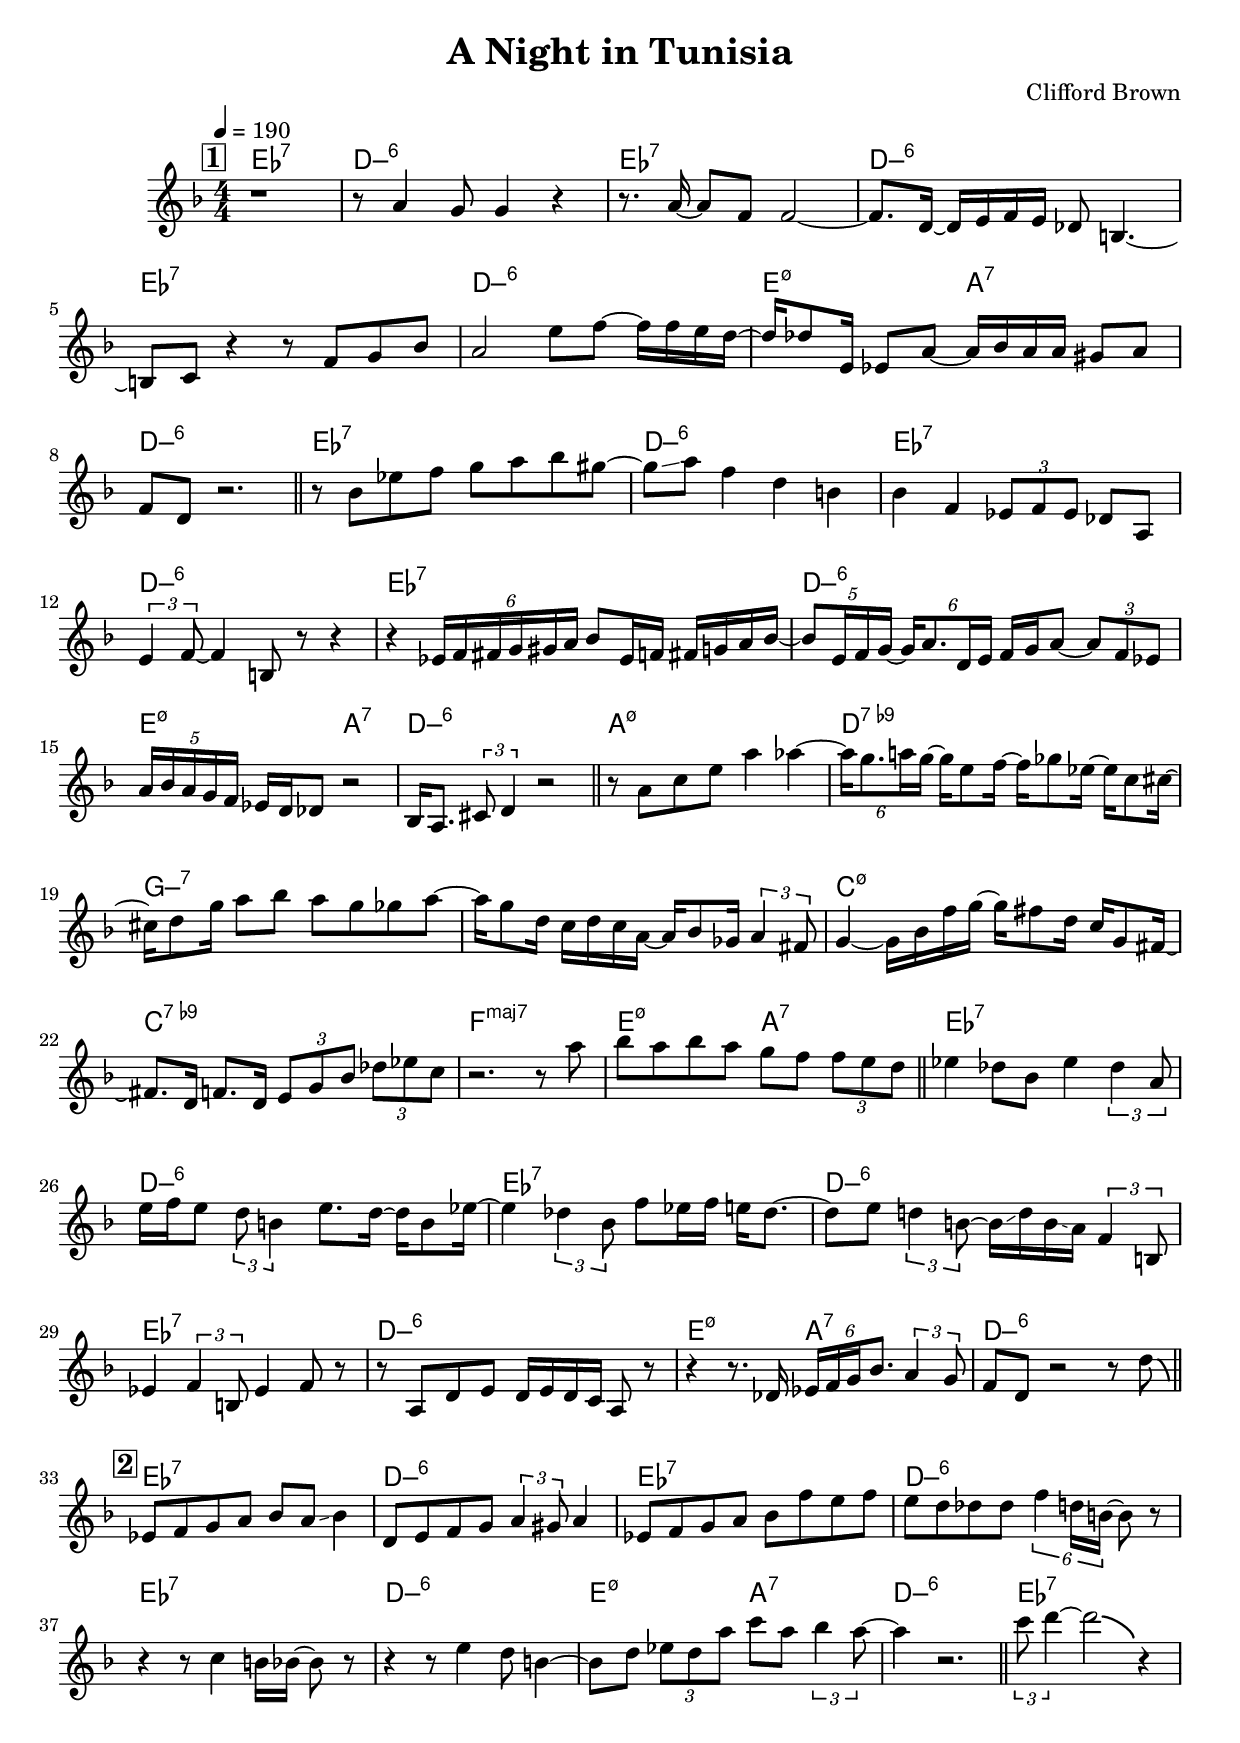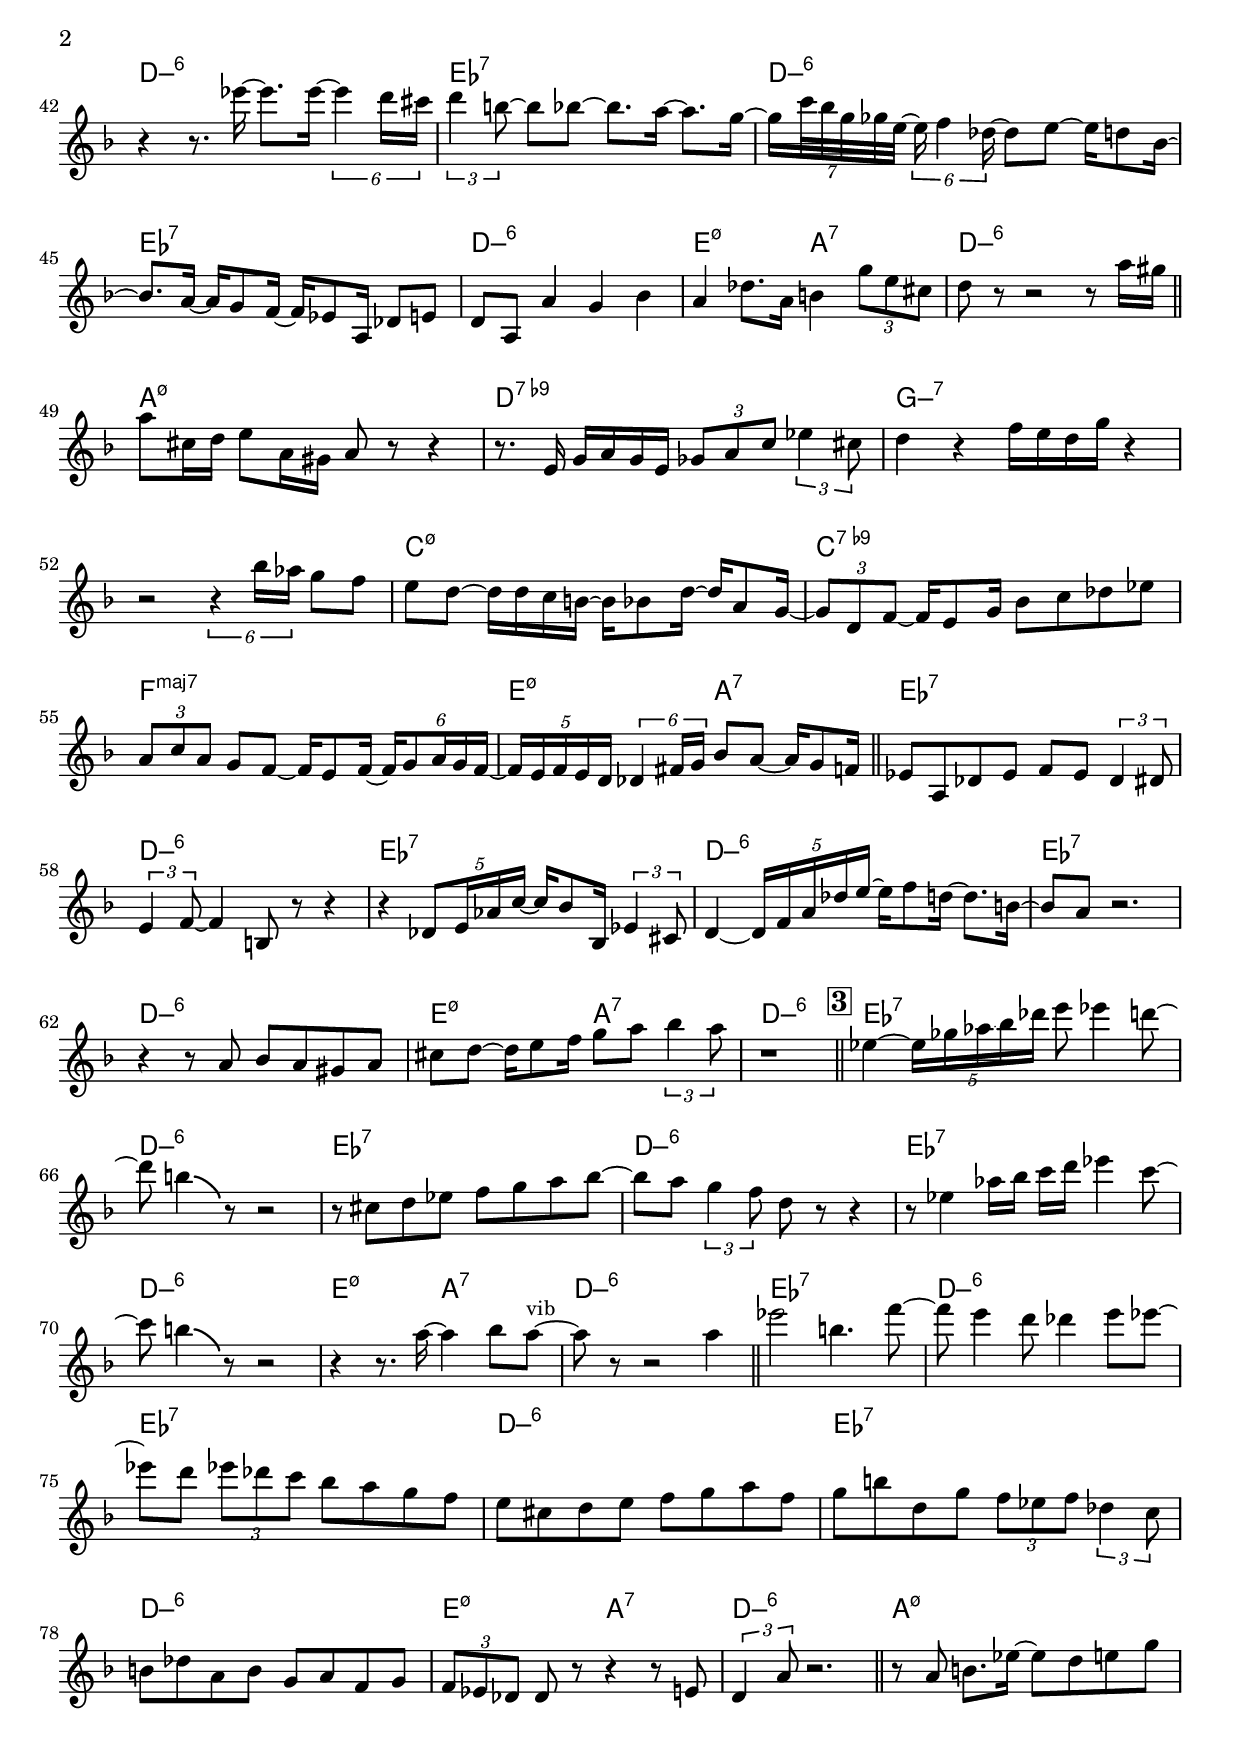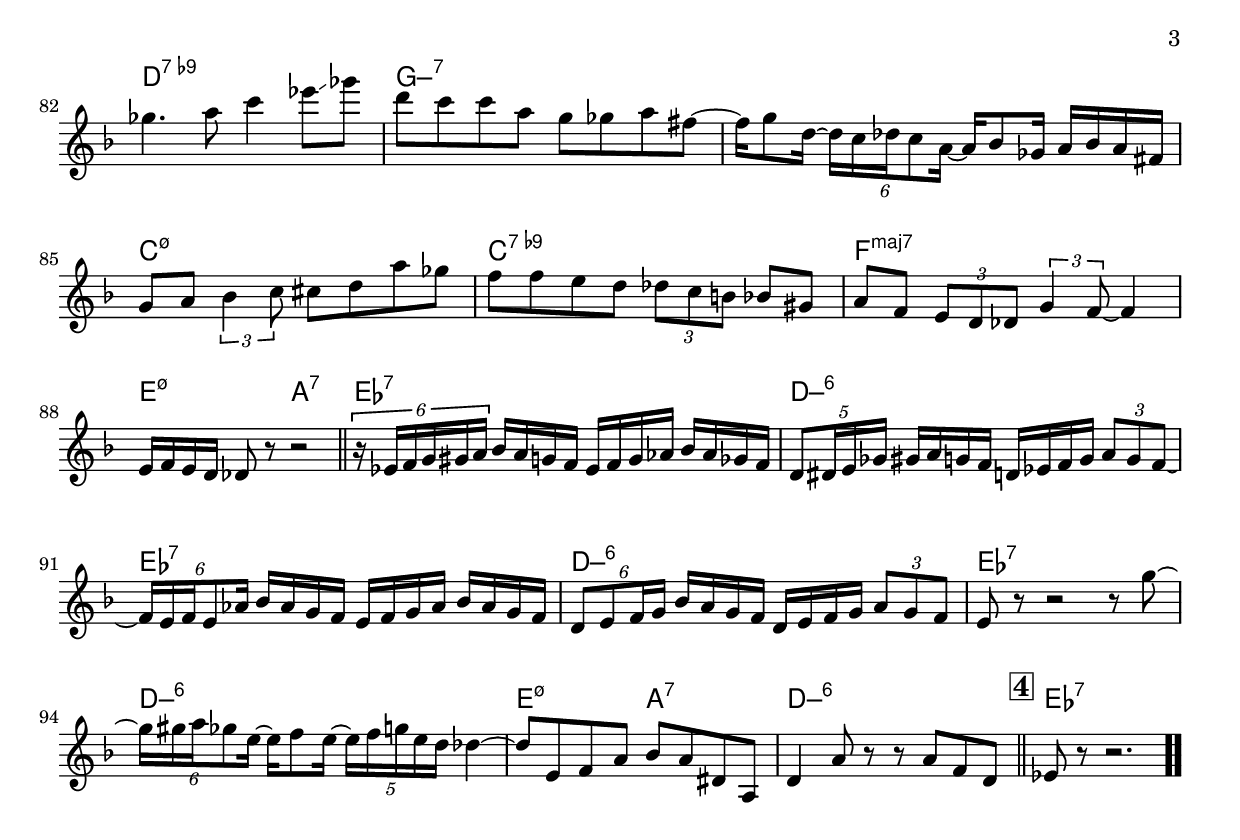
\version "2.13.2"

#(ly:set-option 'point-and-click #f)

\header {
  title = "A Night in Tunisia"
  composer = "Clifford Brown"
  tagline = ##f
}
global =
{
    \override Staff.TimeSignature #'style = #'()
    \time 4/4
    \clef "treble"
    \key d \minor
    \override Rest #'direction = #'0
    \override MultiMeasureRest #'staff-position = #0
}
\score
{
<<
    \transpose c' c'

    \new ChordNames { \chords {
      \set majorSevenSymbol = \markup { "maj7" }
      \set minorChordModifier = \markup { \char ##x2013 }
      
      | es1:7 | d1:min6 | es1:7 | d1:min6 | es1:7 | d1:min6 | e2:min5-7 a2:7 | d1:min6 
      | es1:7 | d1:min6 | es1:7 | d1:min6 | es1:7 | d1:min6 | e2:min5-7 a2:7 | d1:min6 
      | a1:min5-7 | d1:9- | g1:min7 | s1 | c1:min5-7 | c1:9- | f1:maj | e2:min5-7 a2:7 
      | es1:7 | d1:min6 | es1:7 | d1:min6 | es1:7 | d1:min6 | e2:min5-7 a2:7 | d1:min6 
      | es1:7 | d1:min6 | es1:7 | d1:min6 | es1:7 | d1:min6 | e2:min5-7 a2:7 | d1:min6 
      | es1:7 | d1:min6 | es1:7 | d1:min6 | es1:7 | d1:min6 | e2:min5-7 a2:7 | d1:min6 
      | a1:min5-7 | d1:9- | g1:min7 | s1 | c1:min5-7 | c1:9- | f1:maj | e2:min5-7 a2:7 
      | es1:7 | d1:min6 | es1:7 | d1:min6 | es1:7 | d1:min6 | e2:min5-7 a2:7 | d1:min6 
      | es1:7 | d1:min6 | es1:7 | d1:min6 | es1:7 | d1:min6 | e2:min5-7 a2:7 | d1:min6 
      | es1:7 | d1:min6 | es1:7 | d1:min6 | es1:7 | d1:min6 | e2:min5-7 a2:7 | d1:min6 
      | a1:min5-7 | d1:9- | g1:min7 | s1 | c1:min5-7 | c1:9- | f1:maj | e2:min5-7 a2:7 
      | es1:7 | d1:min6 | es1:7 | d1:min6 | es1:7 | d1:min6 | e2:min5-7 a2:7 | d1:min6 
      | es1:7|
      }
      }

    \new Staff
    <<
    \transpose c' c'

    {
      \global
  		%\override Score.MetronomeMark #'transparent = ##t
  		%\override Score.MetronomeMark #'stencil = ##f
  		
  		\override HorizontalBracket #'direction = #UP
  		\override HorizontalBracket #'bracket-flare = #'(0 . 0)
  		
  		\override TextSpanner #'dash-fraction = #1.0
  		\override TextSpanner #'bound-details #'left #'text = \markup{ \concat{\draw-line #'(0 . -1.0) \draw-line #'(1.0 . 0) }}
  		\override TextSpanner #'bound-details #'right #'text = \markup{ \concat{ \draw-line #'(1.0 . 0) \draw-line #'(0 . -1.0) }}
          \set Score.markFormatter = #format-mark-box-numbers


      \tempo 4 = 190
      \set Score.currentBarNumber = #1
     
      \bar "||" \mark \default r1 
      | r8 a'4 g'8 g'4 r4 
      | r8. a'16~ a'8 f'8 f'2~ 
      | f'8. d'16~ d'16 e'16 f'16 e'16 des'8 b4.~ 
      | b8 c'8 r4 r8 f'8 g'8 bes'8 
      | a'2 e''8 f''8~ f''16 f''16 e''16 d''16~ 
      | d''16 des''8 e'16 es'8 a'8~ a'16 bes'16 a'16 a'16 gis'8 a'8 
      | f'8 d'8 r2. 
      \bar "||" r8 bes'8 es''8 f''8 g''8 a''8 bes''8 gis''8~ 
      | gis''8\glissando  a''8 f''4 d''4 b'4 
      | bes'4 f'4 \tuplet 3/2 {es'8 f'8 es'8} des'8 a8 
      | \tuplet 3/2 {e'4 f'8~} f'4 b8 r8 r4 
      | r4 \tuplet 6/4 {es'16 f'16 fis'16 g'16 gis'16 a'16} bes'8 es'16 f'16 fis'16 g'16 a'16 bes'16~ 
      | \tuplet 5/4 {bes'8 e'16 f'16 g'16~} \tuplet 6/4 {g'16 a'8. d'16 e'16} f'16 g'16 a'8~ \tuplet 3/2 {a'8 f'8 es'8} 
      | \tuplet 5/4 {a'16 bes'16 a'16 g'16 f'16} es'16 d'16 des'8 r2 
      | bes16 a8. \tuplet 3/2 {cis'8 d'4} r2 
      \bar "||" r8 a'8 c''8 e''8 a''4 aes''4~ 
      | \tuplet 6/4 {aes''16 g''8. a''16 g''16~} g''16 e''8 f''16~ f''16 ges''8 es''16~ es''16 c''8 cis''16~ 
      | cis''16 d''8 g''16 a''8 bes''8 a''8 g''8 ges''8 a''8~ 
      | a''16 g''8 d''16 c''16 d''16 c''16 a'16~ a'16 bes'8 ges'16 \tuplet 3/2 {a'4 fis'8} 
      | g'4~ g'16 bes'16 f''16 g''16~ g''16 fis''8 d''16 c''16 g'8 fis'16~ 
      | fis'8. d'16 f'8. d'16 \tuplet 3/2 {e'8 g'8 bes'8} \tuplet 3/2 {des''8 es''8 c''8} 
      | r2. r8 a''8 
      | bes''8 a''8 bes''8 a''8 g''8 f''8 \tuplet 3/2 {f''8 e''8 d''8} 
      \bar "||" es''4 des''8 bes'8 es''4 \tuplet 3/2 {des''4 a'8} 
      | e''16 f''16 e''8 \tuplet 3/2 {d''8 b'4} e''8. d''16~ d''16 b'8 es''16~ 
      | es''4 \tuplet 3/2 {des''4 bes'8} f''8 es''16 f''16 e''16 des''8.~ 
      | des''8 e''8 \tuplet 3/2 {d''4 b'8~} b'16\glissando  d''16 b'16\glissando  a'16 \tuplet 3/2 {f'4 b8} 
      | es'4 \tuplet 3/2 {f'4 b8} es'4 f'8 r8 
      | r8 a8 d'8 e'8 d'16 e'16 d'16 c'16 a8 r8 
      | r4 r8. des'16 \tuplet 6/4 {es'16 f'16 g'16 bes'8.} \tuplet 3/2 {a'4 g'8} 
      | f'8 d'8 r2 r8 d''8\bendAfter #-4  
      \bar "||" \mark \default es'8 f'8 g'8 a'8 bes'8 a'8\glissando  bes'4 
      | d'8 e'8 f'8 g'8 \tuplet 3/2 {a'4 gis'8} a'4 
      | es'8 f'8 g'8 a'8 bes'8 f''8 e''8 f''8 
      | e''8 d''8 des''8 des''8 \tuplet 6/4 {f''4 d''16 b'16~} b'8 r8 
      | r4 r8 c''4 b'16 bes'16~ bes'8 r8 
      | r4 r8 e''4 d''8 b'4~ 
      | b'8 d''8 \tuplet 3/2 {es''8 d''8 a''8} c'''8 a''8 \tuplet 3/2 {bes''4 a''8~} 
      | a''4 r2. 
      \bar "||" \tuplet 3/2 {c'''8 d'''4~} d'''2\bendAfter #-4  r4 
      | r4 r8. es'''16~ es'''8. es'''16~ \tuplet 6/4 {es'''4 d'''16 cis'''16} 
      | \tuplet 3/2 {d'''4 b''8~} b''8 bes''8~ bes''8. a''16~ a''8. g''16~ 
      | \tuplet 7/8 {g''16 c'''32 bes''32 g''32 ges''32 e''32~} \tuplet 6/4 {e''16 f''4 des''16~} des''8 e''8~ e''16 d''8 bes'16~ 
      | bes'8. a'16~ a'16 g'8 f'16~ f'16 es'8 a16 des'8 e'8 
      | d'8 a8 a'4 g'4 bes'4 
      | a'4 des''8. a'16 b'4 \tuplet 3/2 {g''8 e''8\glissando  cis''8} 
      | d''8 r8 r2 r8 a''16 gis''16 
      \bar "||" a''8 cis''16 d''16 e''8 a'16 gis'16 a'8 r8 r4 
      | r8. e'16 g'16 a'16 g'16 e'16 \tuplet 3/2 {ges'8 a'8 c''8} \tuplet 3/2 {es''4 cis''8} 
      | d''4 r4 f''16 e''16 d''16 g''16 r4 
      | r2 \tuplet 6/4 {r4 bes''16 aes''16} g''8 f''8 
      | e''8 d''8~ d''16 d''16 c''16 b'16~ b'16 bes'8 d''16~ d''16 a'8 g'16~ 
      | \tuplet 3/2 {g'8 d'8 f'8~} f'16 e'8 g'16 bes'8 c''8 des''8 es''8 
      | \tuplet 3/2 {a'8 c''8 a'8} g'8 f'8~ f'16 e'8 f'16~ \tuplet 6/4 {f'16 g'8 a'16 g'16 f'16~} 
      | \tuplet 5/4 {f'16 e'16 f'16 e'16 d'16} \tuplet 6/4 {des'4 fis'16 g'16} bes'8 a'8~ a'16 g'8 f'16 
      \bar "||" es'8 a8 des'8 es'8 f'8 es'8 \tuplet 3/2 {des'4 dis'8} 
      | \tuplet 3/2 {e'4 f'8~} f'4 b8 r8 r4 
      | r4 \tuplet 5/4 {des'8 e'16 aes'16 c''16~} c''16 bes'8 bes16 \tuplet 3/2 {es'4 cis'8} 
      | d'4~ \tuplet 5/4 {d'16 f'16 a'16 des''16 e''16~} e''16 f''8 d''16~ d''8. b'16~ 
      | b'8 a'8 r2. 
      | r4 r8 a'8 bes'8 a'8 gis'8 a'8 
      | cis''8 d''8~ d''16 e''8 f''16 g''8 a''8 \tuplet 3/2 {bes''4 a''8} 
      | r1 
      \bar "||" \mark \default es''4~ \tuplet 5/4 {es''16 ges''16 aes''16\glissando  bes''16 des'''16} e'''8 es'''4 d'''8~ 
      | d'''8 b''4\bendAfter #-4  r8 r2 
      | r8 cis''8 d''8 es''8 f''8 g''8 a''8 bes''8~ 
      | bes''8 a''8 \tuplet 3/2 {g''4 f''8} d''8 r8 r4 
      | r8 es''4 aes''16 bes''16 c'''16 d'''16 es'''4 c'''8~ 
      | c'''8 b''4\bendAfter #-4  r8 r2 
      | r4 r8. a''16~ a''4 bes''8 a''8~^\markup{\left-align \small vib} 
      | a''8 r8 r2 a''4 
      \bar "||" es'''2 b''4. f'''8~ 
      | f'''8 e'''4 d'''8 des'''4 e'''8 es'''8~ 
      | es'''8 d'''8 \tuplet 3/2 {es'''8 des'''8 c'''8} bes''8 a''8 g''8 f''8 
      | e''8 cis''8 d''8 e''8 f''8 g''8 a''8 f''8 
      | g''8 b''8 d''8 g''8 \tuplet 3/2 {f''8 es''8 f''8} \tuplet 3/2 {des''4 c''8} 
      | b'8 des''8 a'8 b'8 g'8 a'8 f'8 g'8 
      | \tuplet 3/2 {f'8 es'8 des'8} des'8 r8 r4 r8 e'8 
      | \tuplet 3/2 {d'4 a'8} r2. 
      \bar "||" r8 a'8 b'8. es''16~ es''8 d''8 e''8 g''8 
      | ges''4. a''8 c'''4 es'''8\glissando  ges'''8 
      | d'''8 c'''8 c'''8 a''8 g''8 ges''8 a''8 fis''8~ 
      | fis''16 g''8 d''16~ \tuplet 6/4 {d''16 c''16 des''16 c''8 a'16~} a'16 bes'8 ges'16 a'16 bes'16 a'16 fis'16 
      | g'8 a'8 \tuplet 3/2 {bes'4 c''8} cis''8 d''8 a''8 ges''8 
      | f''8 f''8 e''8 d''8 \tuplet 3/2 {des''8 c''8 b'8} bes'8 gis'8 
      | a'8 f'8 \tuplet 3/2 {e'8 d'8 des'8} \tuplet 3/2 {g'4 f'8~} f'4 
      | e'16 f'16 e'16 d'16 des'8 r8 r2 
      \bar "||" \tuplet 6/4 {r16 es'16 f'16 g'16 gis'16 a'16} bes'16 a'16 g'16 f'16 es'16 f'16 g'16 aes'16 bes'16 aes'16 ges'16 f'16 
      | \tuplet 5/4 {d'8 dis'16 e'16 ges'16} gis'16 a'16 g'16 f'16 d'16 es'16 f'16 g'16 \tuplet 3/2 {a'8 g'8 f'8~} 
      | \tuplet 6/4 {f'16 e'16 f'16 e'8 aes'16} bes'16 aes'16 g'16 f'16 e'16 f'16 g'16 aes'16 bes'16 aes'16 g'16 f'16 
      | \tuplet 6/4 {d'8 e'8 f'16 g'16} bes'16 a'16 g'16 f'16 d'16 e'16 f'16 g'16 \tuplet 3/2 {a'8 g'8 f'8} 
      | e'8 r8 r2 r8 g''8~ 
      | \tuplet 6/4 {g''16 gis''16 a''16 ges''8 e''16~} e''16 f''8 e''16~ \tuplet 5/4 {e''16 f''16 g''16 e''16 d''16} des''4~ 
      | des''8 e'8 f'8 a'8 bes'8 a'8 dis'8 a8 
      | d'4 a'8 r8 r8 a'8 f'8 d'8 
      \bar "||" \mark \default es'8 r8 r2.\bar  ".."
    }
    >>
>>    
}
